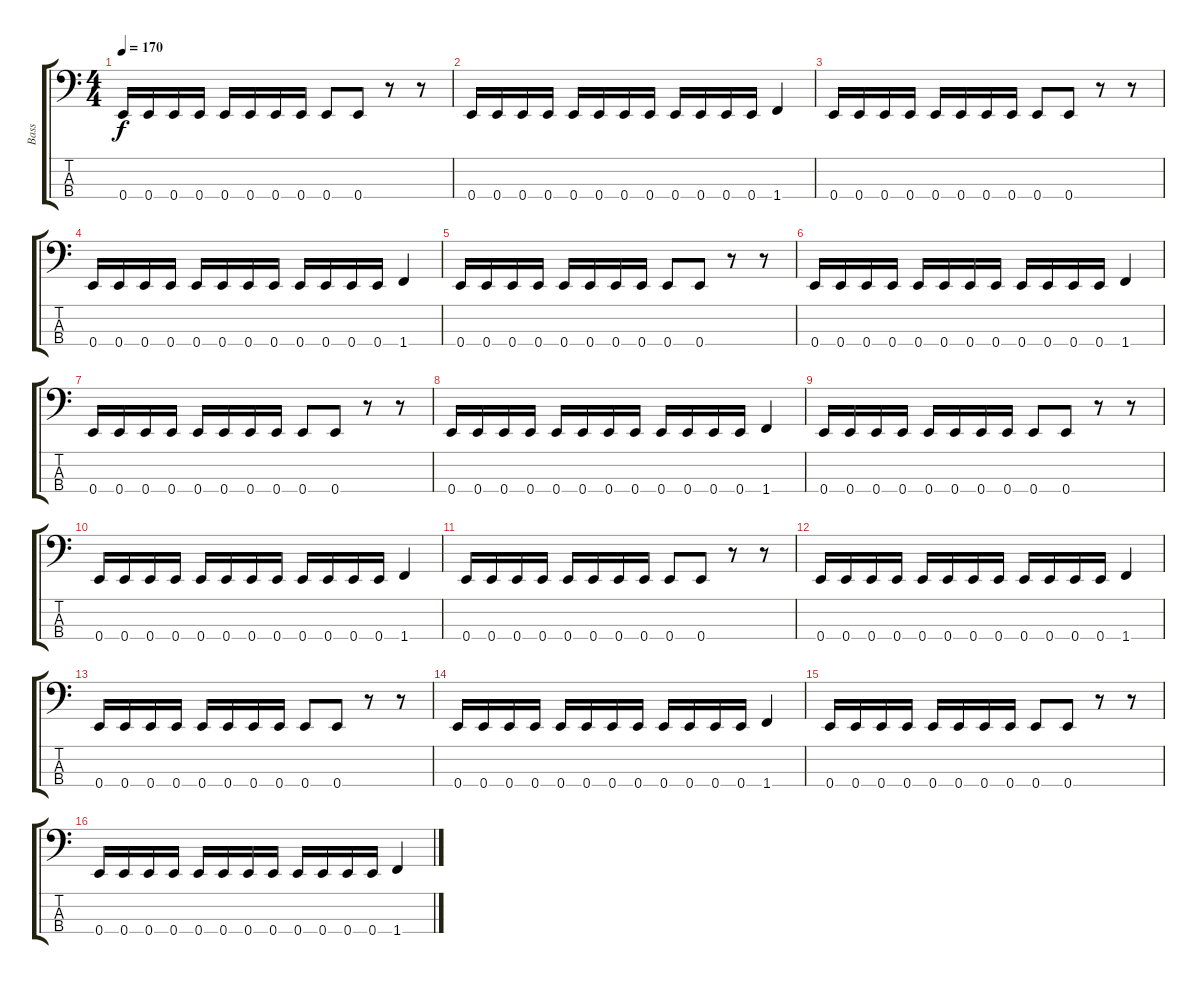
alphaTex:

\track ("Bass" "Bass") {instrument electricbassfinger}
\staff {score tabs}
\tuning (G2 D2 A1 E1) {hide}
\ts (4 4)
\tempo 170
\clef f4
\ks c
0.4.16{dy f} 0.4.16 0.4.16 0.4.16 0.4.16 0.4.16 0.4.16 0.4.16 0.4.8 0.4.8 r.8 r.8 |
0.4.16 0.4.16 0.4.16 0.4.16 0.4.16 0.4.16 0.4.16 0.4.16 0.4.16 0.4.16 0.4.16 0.4.16 1.4.4 |
0.4.16 0.4.16 0.4.16 0.4.16 0.4.16 0.4.16 0.4.16 0.4.16 0.4.8 0.4.8 r.8 r.8 |
0.4.16 0.4.16 0.4.16 0.4.16 0.4.16 0.4.16 0.4.16 0.4.16 0.4.16 0.4.16 0.4.16 0.4.16 1.4.4 |
0.4.16 0.4.16 0.4.16 0.4.16 0.4.16 0.4.16 0.4.16 0.4.16 0.4.8 0.4.8 r.8 r.8 |
0.4.16 0.4.16 0.4.16 0.4.16 0.4.16 0.4.16 0.4.16 0.4.16 0.4.16 0.4.16 0.4.16 0.4.16 1.4.4 |
0.4.16 0.4.16 0.4.16 0.4.16 0.4.16 0.4.16 0.4.16 0.4.16 0.4.8 0.4.8 r.8 r.8 |
0.4.16 0.4.16 0.4.16 0.4.16 0.4.16 0.4.16 0.4.16 0.4.16 0.4.16 0.4.16 0.4.16 0.4.16 1.4.4 |
0.4.16 0.4.16 0.4.16 0.4.16 0.4.16 0.4.16 0.4.16 0.4.16 0.4.8 0.4.8 r.8 r.8 |
0.4.16 0.4.16 0.4.16 0.4.16 0.4.16 0.4.16 0.4.16 0.4.16 0.4.16 0.4.16 0.4.16 0.4.16 1.4.4 |
0.4.16 0.4.16 0.4.16 0.4.16 0.4.16 0.4.16 0.4.16 0.4.16 0.4.8 0.4.8 r.8 r.8 |
0.4.16 0.4.16 0.4.16 0.4.16 0.4.16 0.4.16 0.4.16 0.4.16 0.4.16 0.4.16 0.4.16 0.4.16 1.4.4 |
0.4.16 0.4.16 0.4.16 0.4.16 0.4.16 0.4.16 0.4.16 0.4.16 0.4.8 0.4.8 r.8 r.8 |
0.4.16 0.4.16 0.4.16 0.4.16 0.4.16 0.4.16 0.4.16 0.4.16 0.4.16 0.4.16 0.4.16 0.4.16 1.4.4 |
0.4.16 0.4.16 0.4.16 0.4.16 0.4.16 0.4.16 0.4.16 0.4.16 0.4.8 0.4.8 r.8 r.8 |
0.4.16 0.4.16 0.4.16 0.4.16 0.4.16 0.4.16 0.4.16 0.4.16 0.4.16 0.4.16 0.4.16 0.4.16 1.4.4
